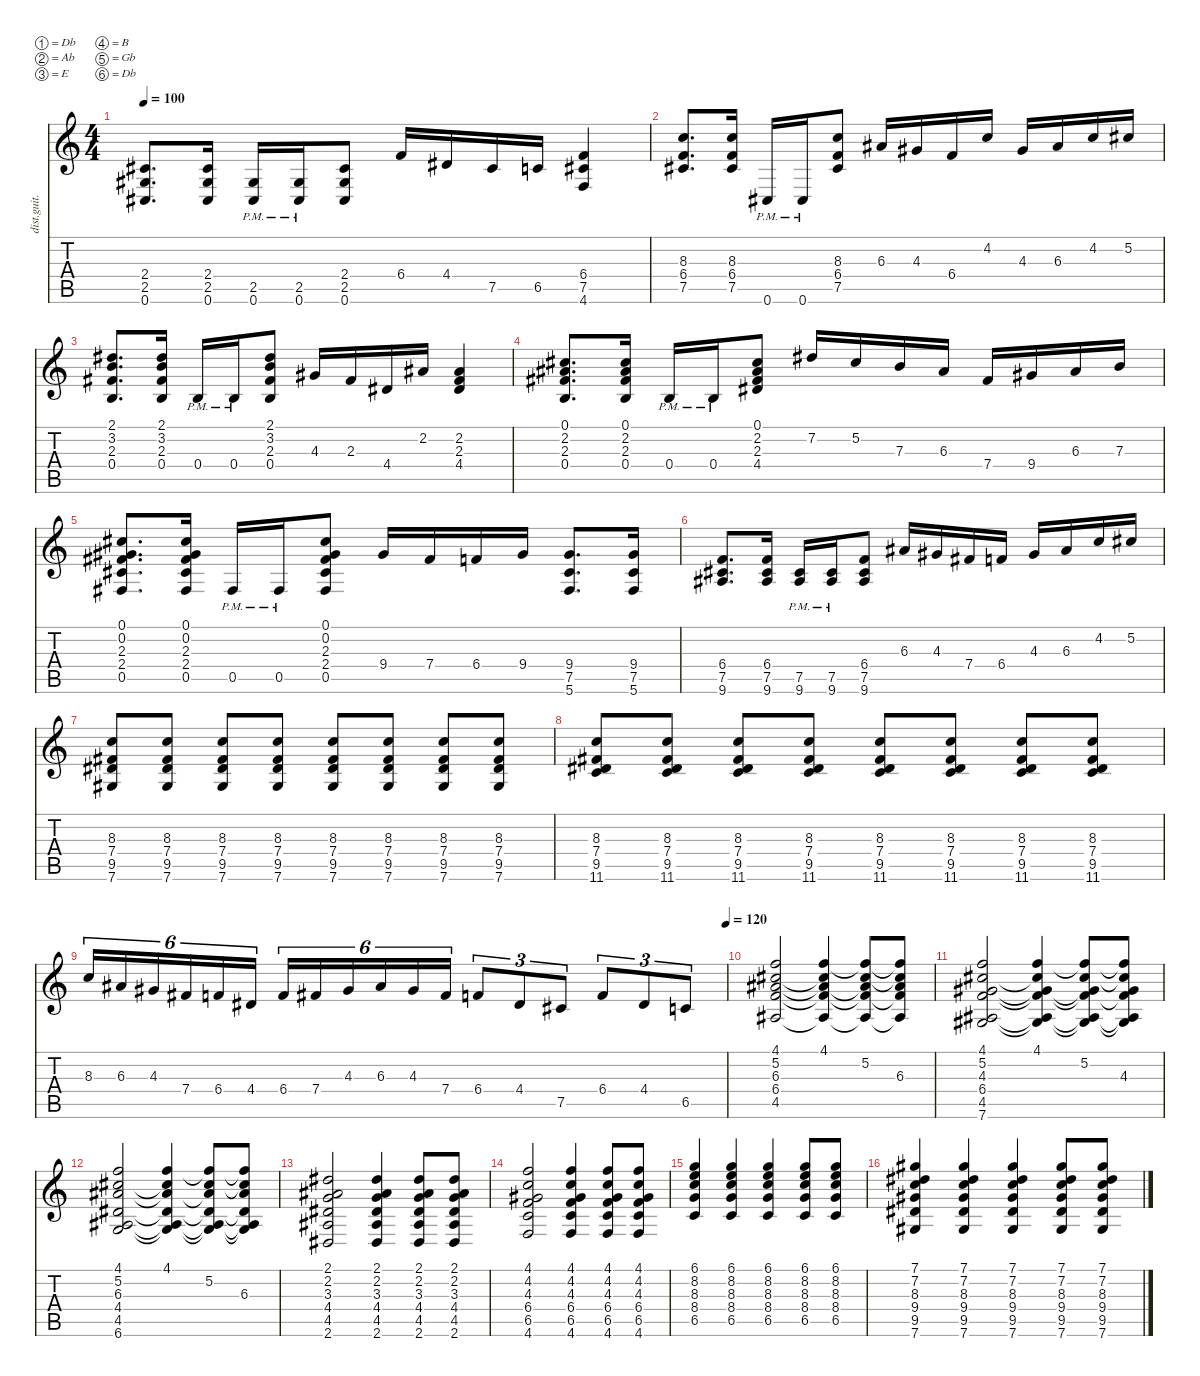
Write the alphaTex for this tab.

\defaultSystemsLayout 4
\hideDynamics
\bracketExtendMode nobrackets
\otherSystemsTrackNameOrientation horizontal
\track ("P. Waggoner Gtr." "dist.guit.") {instrument distortionguitar}
\staff {score tabs}
\tuning (Db4 Ab3 E3 B2 Gb2 Db2)
\ts (4 4)
\tempo 100
\clef g2
\ks c
(2.4{acc #} 2.5{acc #} 0.6{acc #}).8{d dy f beam Up} (2.4{acc #} 2.5{acc #} 0.6{acc #}).16{beam Up} (2.5{pm acc #} 0.6{pm acc #}).16{beam Up} (2.5{pm acc #} 0.6{pm acc #}).16{beam Up} (2.4{acc #} 2.5{acc #} 0.6{acc #}).8{beam Up} 6.4.16{beam Up} 4.4{acc #}.16{beam Up} 7.5{acc #}.16{beam Up} 6.5.16{beam Up} (6.4 7.5{acc #} 4.6).4{beam Up} |
(8.3 6.4 7.5{acc #}).8{d beam Up} (8.3 6.4 7.5{acc #}).16{beam Up} 0.6{pm acc #}.16{beam Up} 0.6{pm acc #}.16{beam Up} (8.3 6.4 7.5{acc #}).8{beam Up} 6.3{acc #}.16{beam Up} 4.3{acc #}.16{beam Up} 6.4.16{beam Up} 4.2.16{beam Up} 4.3{acc #}.16{beam Up} 6.3{acc #}.16{beam Up} 4.2.16{beam Up} 5.2{acc #}.16{beam Up} |
(2.1{acc #} 3.2 2.3{acc #} 0.4).8{d beam Up} (2.1{acc #} 3.2 2.3{acc #} 0.4).16{beam Up} 0.4{pm}.16{beam Up} 0.4{pm}.16{beam Up} (2.1{acc #} 3.2 2.3{acc #} 0.4).8{beam Up} 4.3{acc #}.16{beam Up} 2.3{acc #}.16{beam Up} 4.4{acc #}.16{beam Up} 2.2{acc #}.16{beam Up} (2.2{acc #} 2.3{acc #} 4.4{acc #}).4{beam Up} |
(0.1{acc #} 2.2{acc #} 2.3{acc #} 0.4).8{d beam Up} (0.1{acc #} 2.2{acc #} 2.3{acc #} 0.4).16{beam Up} 0.4{pm}.16{beam Up} 0.4{pm}.16{beam Up} (0.1{acc #} 2.2{acc #} 2.3{acc #} 4.4{acc #}).8{beam Up} 7.2{acc #}.16{beam Up} 5.2{acc #}.16{beam Up} 7.3.16{beam Up} 6.3{acc #}.16{beam Up} 7.4{acc #}.16{beam Up} 9.4{acc #}.16{beam Up} 6.3{acc #}.16{beam Up} 7.3.16{beam Up} |
(0.1{acc #} 0.2{acc #} 2.3{acc #} 2.4{acc #} 0.5{acc #}).8{d beam Up} (0.1{acc #} 0.2{acc #} 2.3{acc #} 2.4{acc #} 0.5{acc #}).16{beam Up} 0.5{pm acc #}.16{beam Up} 0.5{pm acc #}.16{beam Up} (0.1{acc #} 0.2{acc #} 2.3{acc #} 2.4{acc #} 0.5{acc #}).8{beam Up} 9.4{acc #}.16{beam Up} 7.4{acc #}.16{beam Up} 6.4.16{beam Up} 9.4{acc #}.16{beam Up} (9.4{acc #} 7.5{acc #} 5.6{acc #}).8{d beam Up} (9.4{acc #} 7.5{acc #} 5.6{acc #}).16{beam Up} |
(6.4 7.5{acc #} 9.6{acc #}).8{d beam Up} (6.4 7.5{acc #} 9.6{acc #}).16{beam Up} (7.5{pm acc #} 9.6{pm acc #}).16{beam Up} (7.5{pm acc #} 9.6{pm acc #}).16{beam Up} (6.4 7.5{acc #} 9.6{acc #}).8{beam Up} 6.3{acc #}.16{beam Up} 4.3{acc #}.16{beam Up} 7.4{acc #}.16{beam Up} 6.4.16{beam Up} 4.3{acc #}.16{beam Up} 6.3{acc #}.16{beam Up} 4.2.16{beam Up} 5.2{acc #}.16{beam Up} |
(8.3 7.4{acc #} 9.5{acc #} 7.6{acc #}).8{beam Up} (8.3 7.4{acc #} 9.5{acc #} 7.6{acc #}).8{beam Up} (8.3 7.4{acc #} 9.5{acc #} 7.6{acc #}).8{beam Up} (8.3 7.4{acc #} 9.5{acc #} 7.6{acc #}).8{beam Up} (8.3 7.4{acc #} 9.5{acc #} 7.6{acc #}).8{beam Up} (8.3 7.4{acc #} 9.5{acc #} 7.6{acc #}).8{beam Up} (8.3 7.4{acc #} 9.5{acc #} 7.6{acc #}).8{beam Up} (8.3 7.4{acc #} 9.5{acc #} 7.6{acc #}).8{beam Up} |
(8.3 7.4{acc #} 9.5{acc #} 11.6).8{beam Up} (8.3 7.4{acc #} 9.5{acc #} 11.6).8{beam Up} (8.3 7.4{acc #} 9.5{acc #} 11.6).8{beam Up} (8.3 7.4{acc #} 9.5{acc #} 11.6).8{beam Up} (8.3 7.4{acc #} 9.5{acc #} 11.6).8{beam Up} (8.3 7.4{acc #} 9.5{acc #} 11.6).8{beam Up} (8.3 7.4{acc #} 9.5{acc #} 11.6).8{beam Up} (8.3 7.4{acc #} 9.5{acc #} 11.6).8{beam Up} |
\tempo (120 1)
8.3.16{tu (6 4) dy mf beam Up} 6.3{acc #}.16{tu (6 4) beam Up} 4.3{acc #}.16{tu (6 4) beam Up} 7.4{acc #}.16{tu (6 4) beam Up} 6.4.16{tu (6 4) beam Up} 4.4{acc #}.16{tu (6 4) beam Up} 6.4.16{tu (6 4) beam Up} 7.4{acc #}.16{tu (6 4) beam Up} 4.3{acc #}.16{tu (6 4) beam Up} 6.3{acc #}.16{tu (6 4) beam Up} 4.3{acc #}.16{tu (6 4) beam Up} 7.4{acc #}.16{tu (6 4) beam Up} 6.4.8{tu (3 2) beam Up} 4.4{acc #}.8{tu (3 2) beam Up} 7.5{acc #}.8{tu (3 2) beam Up} 6.4.8{tu (3 2) beam Up} 4.4{acc #}.8{tu (3 2) beam Up} 6.5.8{tu (3 2) beam Up} |
(4.1 5.2{acc #} 6.3{acc #} 6.4 4.5{acc #}).2{dy f beam Up} (4.1 5.2{t acc #} 6.3{t acc #} 6.4{t} 4.5{t acc #}).4{beam Up} (4.1{t} 5.2{acc #} 6.3{t acc #} 6.4{t} 4.5{t acc #}).8{beam Up} (4.1{t} 5.2{t acc #} 6.3{acc #} 6.4{t} 4.5{t acc #}).8{beam Up} |
(4.1 5.2{acc #} 4.3{acc #} 6.4 4.5{acc #} 7.6{acc #}).2{beam Up} (4.1 5.2{t acc #} 4.3{t acc #} 6.4{t} 4.5{t acc #} 7.6{t acc #}).4{beam Up} (4.1{t} 5.2{acc #} 4.3{t acc #} 6.4{t} 4.5{t acc #} 7.6{t acc #}).8{beam Up} (4.1{t} 5.2{t acc #} 4.3{acc #} 6.4{t} 4.5{t acc #} 7.6{t acc #}).8{beam Up} |
(4.1 5.2{acc #} 6.3{acc #} 4.4{acc #} 4.5{acc #} 6.6).2{beam Up} (4.1 5.2{t acc #} 6.3{t acc #} 4.4{t acc #} 4.5{t acc #} 6.6{t}).4{beam Up} (4.1{t} 5.2{acc #} 6.3{t acc #} 4.4{t acc #} 4.5{t acc #} 6.6{t}).8{beam Up} (4.1{t} 5.2{t acc #} 6.3{acc #} 4.4{t acc #} 4.5{t acc #} 6.6{t}).8{beam Up} |
(2.1{acc #} 2.2{acc #} 3.3 4.4{acc #} 4.5{acc #} 2.6{acc #}).2{beam Up} (2.1{acc #} 2.2{acc #} 3.3 4.4{acc #} 4.5{acc #} 2.6{acc #}).4{beam Up} (2.1{acc #} 2.2{acc #} 3.3 4.4{acc #} 4.5{acc #} 2.6{acc #}).8{beam Up} (2.1{acc #} 2.2{acc #} 3.3 4.4{acc #} 4.5{acc #} 2.6{acc #}).8{beam Up} |
(4.1 4.2 4.3{acc #} 6.4 6.5 4.6).2{beam Up} (4.1 4.2 4.3{acc #} 6.4 6.5 4.6).4{beam Up} (4.1 4.2 4.3{acc #} 6.4 6.5 4.6).8{beam Up} (4.1 4.2 4.3{acc #} 6.4 6.5 4.6).8{beam Up} |
(6.1 8.2 8.3 8.4 6.5).4{beam Up} (6.1 8.2 8.3 8.4 6.5).4{beam Up} (6.1 8.2 8.3 8.4 6.5).4{beam Up} (6.1 8.2 8.3 8.4 6.5).8{beam Up} (6.1 8.2 8.3 8.4 6.5).8{beam Up} |
(7.1{acc #} 7.2{acc #} 8.3 9.4{acc #} 9.5{acc #} 7.6{acc #}).4{beam Up} (7.1{acc #} 7.2{acc #} 8.3 9.4{acc #} 9.5{acc #} 7.6{acc #}).4{beam Up} (7.1{acc #} 7.2{acc #} 8.3 9.4{acc #} 9.5{acc #} 7.6{acc #}).4{beam Up} (7.1{acc #} 7.2{acc #} 8.3 9.4{acc #} 9.5{acc #} 7.6{acc #}).8{beam Up} (7.1{acc #} 7.2{acc #} 8.3 9.4{acc #} 9.5{acc #} 7.6{acc #}).8{beam Up}
